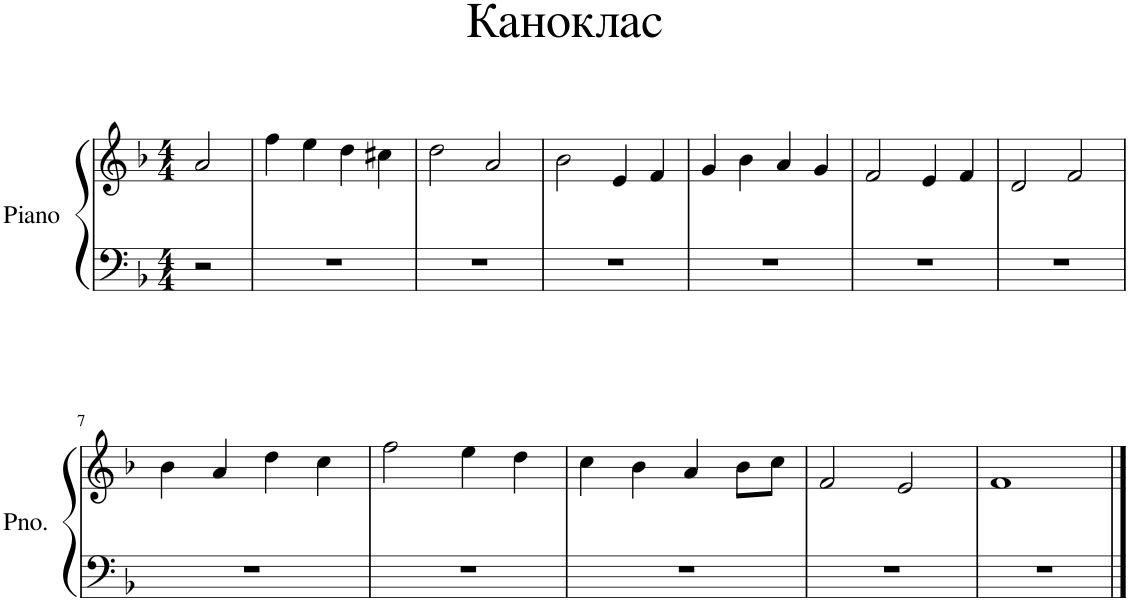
**kern	**kern
*part1	*part1
*staff2	*staff1
*I"Piano	*
*I'Pno.	*
*clefF4	*clefG2
*k[b-]	*k[b-]
*M4/4	*M4/4
=	=
2r	2a/
=1	=1
1r	4ff\
.	4ee\
.	4dd\
.	4cc#X\
=2	=2
1r	2dd\
.	2a/
=3	=3
1r	2b-\
.	4e/
.	4f/
=4	=4
1r	4g/
.	4b-\
.	4a/
.	4g/
=5	=5
1r	2f/
.	4e/
.	4f/
=6	=6
1r	2d/
.	2f/
!!LO:LB:g=z
=7	=7
1r	4b-\
.	4a/
.	4dd\
.	4cc\
=8	=8
1r	2ff\
.	4ee\
.	4dd\
=9	=9
1r	4cc\
.	4b-\
.	4a/
.	8b-\L
.	8cc\J
=10	=10
1r	2f/
.	2e/
=11	=11
1r	1f
==	==
*-	*-
